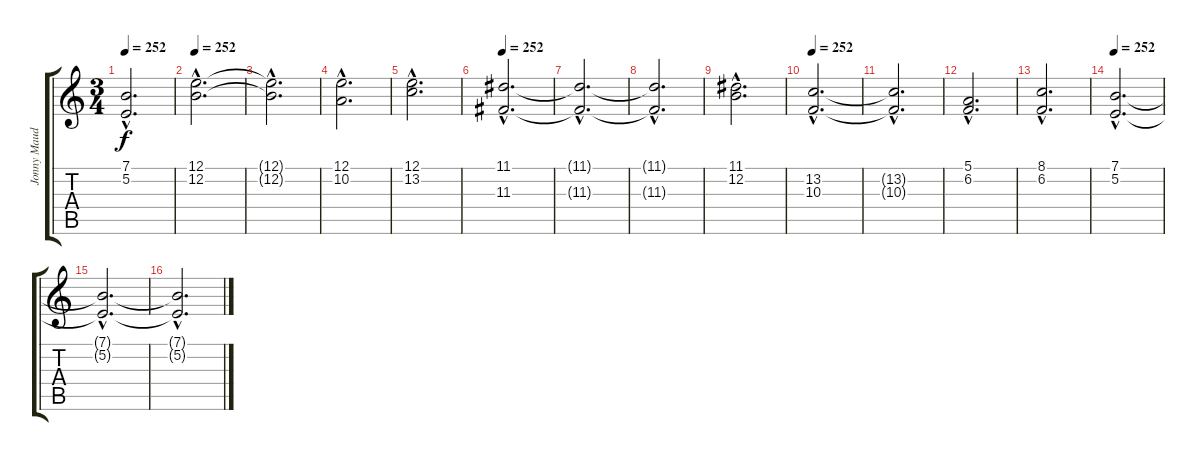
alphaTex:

\track ("Jonny Maudling (Strings)" "Jonny Maud") {instrument stringensemble1}
\staff {score tabs}
\tuning (E4 B3 G3 D3 A2 E2) {hide}
\ts (3 4)
\tempo 252
\clef g2
\ks c
(7.1{hac t} 5.2{hac t}).2{d dy f} |
\tempo 252
(12.1{hac} 12.2{hac}).2{d} |
(12.1{hac t} 12.2{hac t}).2{d} |
(12.1{hac} 10.2{hac}).2{d} |
(12.1{hac} 13.2{hac}).2{d} |
\tempo 252
(11.1{hac} 11.3{hac}).2{d} |
(11.1{hac t} 11.3{hac t}).2{d} |
(11.1{hac t} 11.3{hac t}).2{d} |
(11.1{hac} 12.2{hac}).2{d} |
\tempo 252
(13.2{hac} 10.3{hac}).2{d} |
(13.2{hac t} 10.3{hac t}).2{d} |
(5.1{hac} 6.2{hac}).2{d} |
(8.1{hac} 6.2{hac}).2{d} |
\tempo 252
(7.1{hac} 5.2{hac}).2{d} |
(7.1{hac t} 5.2{hac t}).2{d} |
(7.1{hac t} 5.2{hac t}).2{d}
